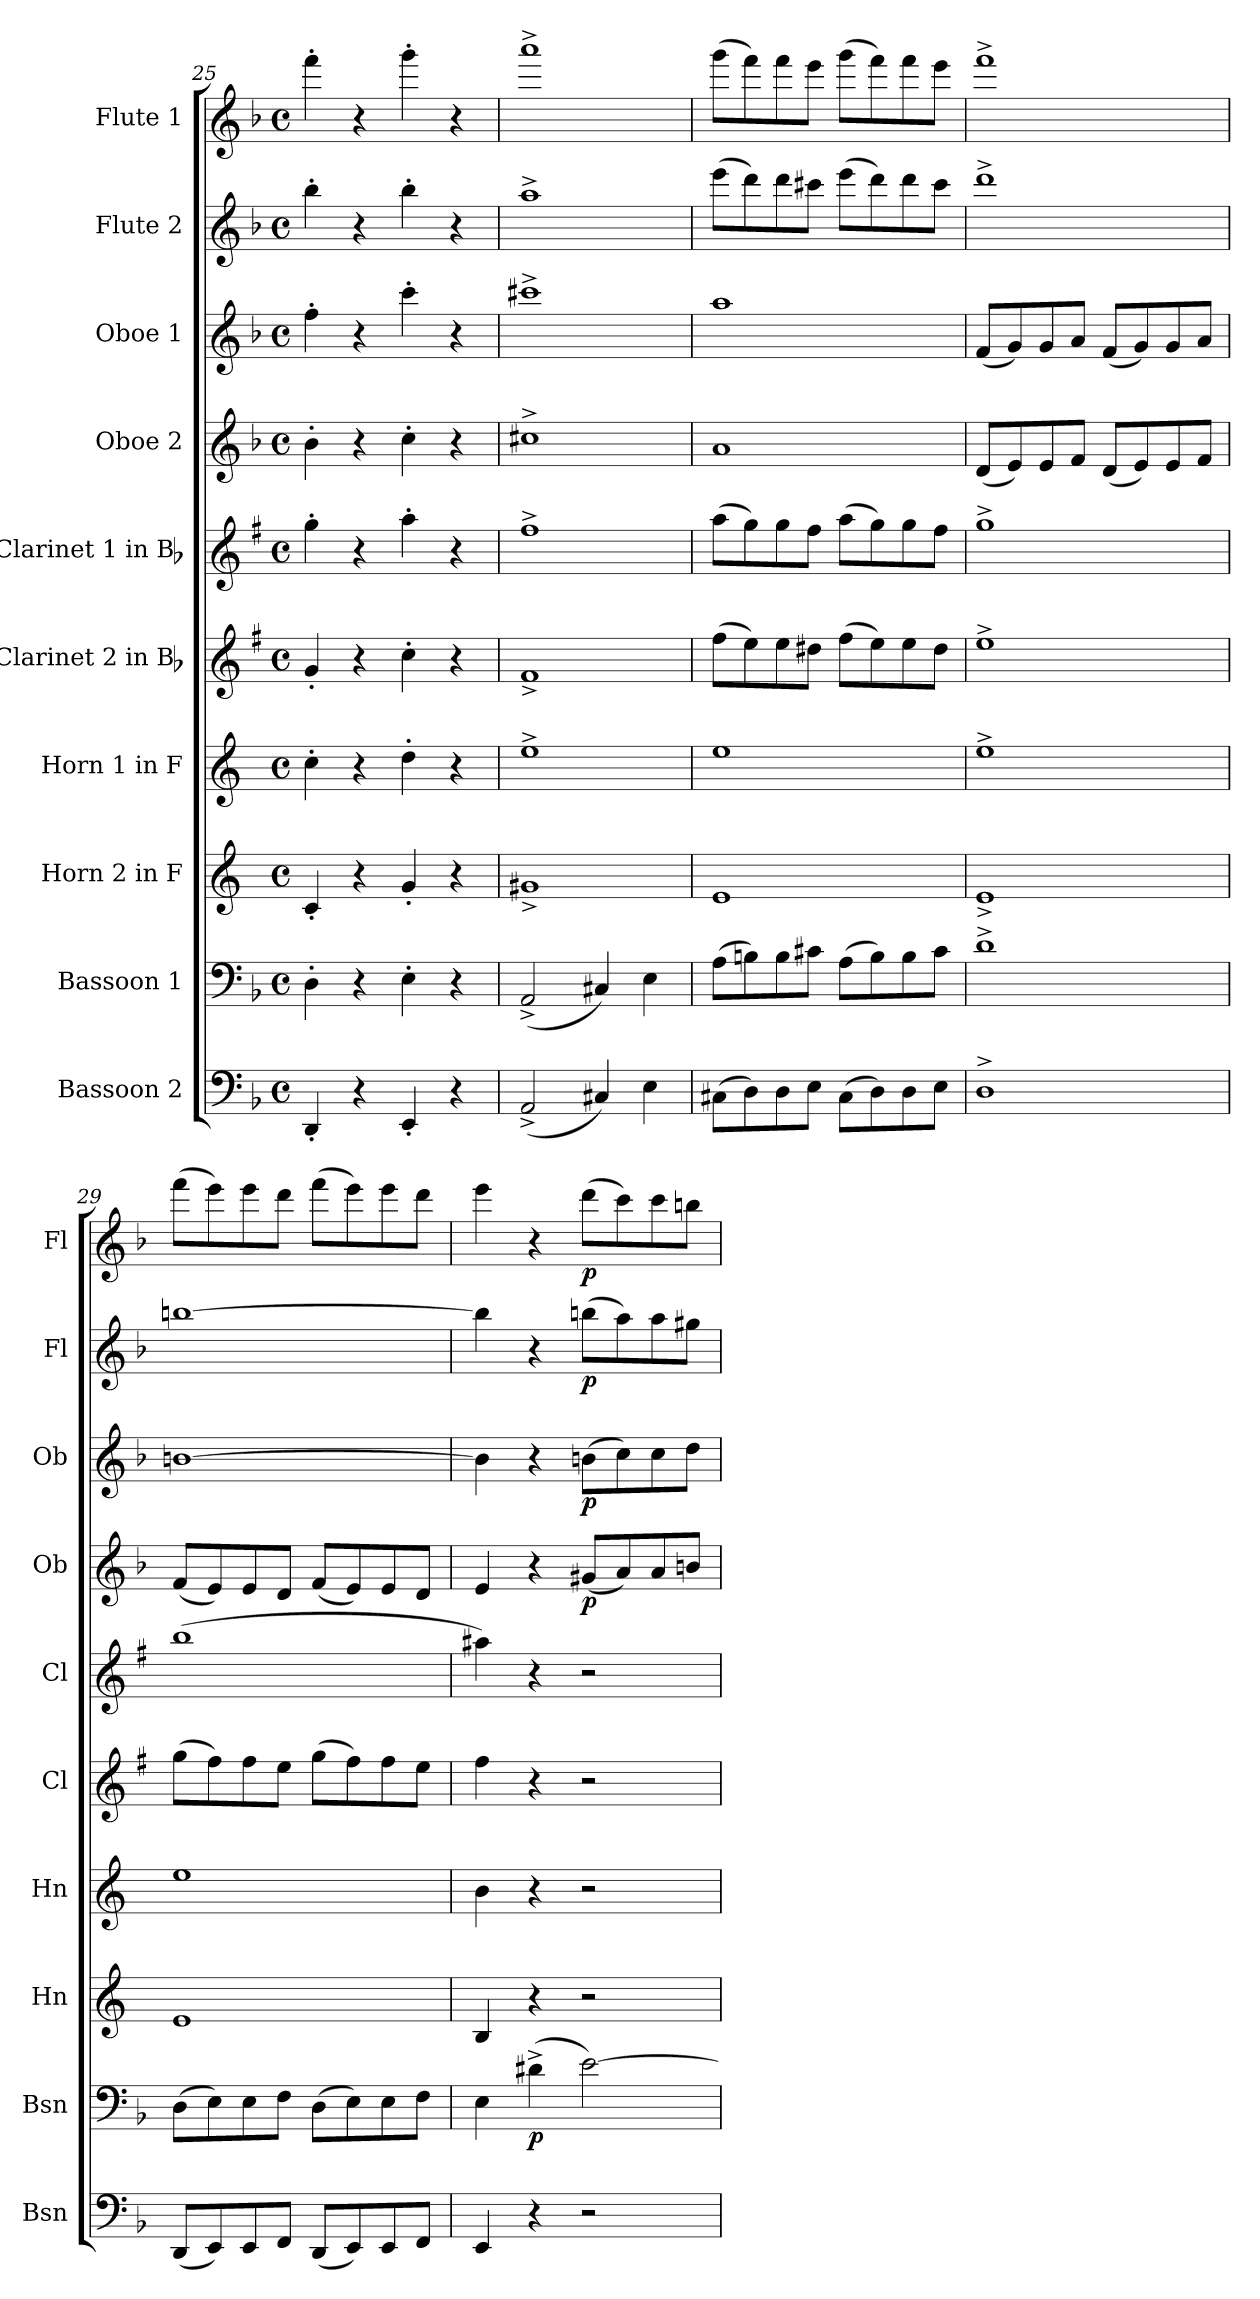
**kern	**kern	**dynam	**kern	**kern	**kern	**kern	**kern	**dynam	**kern	**dynam	**kern	**dynam	**kern	**dynam
*part10	*part9	*part9	*part8	*part7	*part6	*part5	*part4	*part4	*part3	*part3	*part2	*part2	*part1	*part1
*staff10	*staff9	*staff9	*staff8	*staff7	*staff6	*staff5	*staff4	*staff4	*staff3	*staff3	*staff2	*staff2	*staff1	*staff1
*I"Bassoon 2	*I"Bassoon 1	*	*I"Horn 2 in F	*I"Horn 1 in F	*I"Clarinet 2 in Bb	*I"Clarinet 1 in Bb	*I"Oboe 2	*	*I"Oboe 1	*	*I"Flute 2	*	*I"Flute 1	*
*I'Bsn	*I'Bsn	*	*I'Hn	*I'Hn	*I'Cl	*I'Cl	*I'Ob	*	*I'Ob	*	*I'Fl	*	*I'Fl	*
*clefF4	*clefF4	*	*clefG2	*clefG2	*clefG2	*clefG2	*clefG2	*	*clefG2	*	*clefG2	*	*clefG2	*
*	*	*	*ITrd4c7	*ITrd4c7	*ITrd1c2	*ITrd1c2	*	*	*	*	*	*	*	*
*k[b-]	*k[b-]	*	*k[b-]	*k[b-]	*k[b-]	*k[b-]	*k[b-]	*	*k[b-]	*	*k[b-]	*	*k[b-]	*
*M4/4	*M4/4	*	*M4/4	*M4/4	*M4/4	*M4/4	*M4/4	*	*M4/4	*	*M4/4	*	*M4/4	*
*met(c)	*met(c)	*	*met(c)	*met(c)	*met(c)	*met(c)	*met(c)	*	*met(c)	*	*met(c)	*	*met(c)	*
=25	=25	=25	=25	=25	=25	=25	=25	=25	=25	=25	=25	=25	=25	=25
4DD'/	4D'\	.	4F'/	4f'\	4f'/	4ff'\	4b-'\	.	4ff'\	.	4bb-'\	.	4fff'\	.
4r	4r	.	4r	4r	4r	4r	4r	.	4r	.	4r	.	4r	.
4EE'/	4E'\	.	4c'/	4g'\	4b-'\	4gg'\	4cc'\	.	4ccc'\	.	4bb-'\	.	4ggg'\	.
4r	4r	.	4r	4r	4r	4r	4r	.	4r	.	4r	.	4r	.
=26	=26	=26	=26	=26	=26	=26	=26	=26	=26	=26	=26	=26	=26	=26
(2AA^/	(2AA^/	.	1c#X^	1a^	1e^	1ee^	1cc#X^	.	1ccc#X^	.	1aa^	.	1aaa^	.
4C#X/)	4C#X/)	.	.	.	.	.	.	.	.	.	.	.	.	.
4E\	4E\	.	.	.	.	.	.	.	.	.	.	.	.	.
=27	=27	=27	=27	=27	=27	=27	=27	=27	=27	=27	=27	=27	=27	=27
(8C#X\L	(8A\L	.	1A	1a	(8ee\L	(8gg\L	1a	.	1aa	.	(8eee\L	.	(8ggg\L	.
8D\)	8Bn\)	.	.	.	8dd\)	8ff\)	.	.	.	.	8ddd\)	.	8fff\)	.
8D\	8B\	.	.	.	8dd\	8ff\	.	.	.	.	8ddd\	.	8fff\	.
8E\J	8c#X\J	.	.	.	8cc#X\J	8ee\J	.	.	.	.	8ccc#X\J	.	8eee\J	.
(8C#\L	(8A\L	.	.	.	(8ee\L	(8gg\L	.	.	.	.	(8eee\L	.	(8ggg\L	.
8D\)	8B\)	.	.	.	8dd\)	8ff\)	.	.	.	.	8ddd\)	.	8fff\)	.
8D\	8B\	.	.	.	8dd\	8ff\	.	.	.	.	8ddd\	.	8fff\	.
8E\J	8c#\J	.	.	.	8cc#\J	8ee\J	.	.	.	.	8ccc#\J	.	8eee\J	.
=28	=28	=28	=28	=28	=28	=28	=28	=28	=28	=28	=28	=28	=28	=28
1D^	1d^	.	1A^	1a^	1dd^	1ff^	(8d/L	.	(8f/L	.	1ddd^	.	1fff^	.
.	.	.	.	.	.	.	8e/)	.	8g/)	.	.	.	.	.
.	.	.	.	.	.	.	8e/	.	8g/	.	.	.	.	.
.	.	.	.	.	.	.	8f/J	.	8a/J	.	.	.	.	.
.	.	.	.	.	.	.	(8d/L	.	(8f/L	.	.	.	.	.
.	.	.	.	.	.	.	8e/)	.	8g/)	.	.	.	.	.
.	.	.	.	.	.	.	8e/	.	8g/	.	.	.	.	.
.	.	.	.	.	.	.	8f/J	.	8a/J	.	.	.	.	.
!!LO:LB:g=z
=29	=29	=29	=29	=29	=29	=29	=29	=29	=29	=29	=29	=29	=29	=29
(8DD/L	(8D\L	.	1A	1a	(8ff\L	(1aa	(8f/L	.	[1bn	.	[1bbn	.	(8fff\L	.
8EE/)	8E\)	.	.	.	8ee\)	.	8e/)	.	.	.	.	.	8eee\)	.
8EE/	8E\	.	.	.	8ee\	.	8e/	.	.	.	.	.	8eee\	.
8FF/J	8F\J	.	.	.	8dd\J	.	8d/J	.	.	.	.	.	8ddd\J	.
(8DD/L	(8D\L	.	.	.	(8ff\L	.	(8f/L	.	.	.	.	.	(8fff\L	.
8EE/)	8E\)	.	.	.	8ee\)	.	8e/)	.	.	.	.	.	8eee\)	.
8EE/	8E\	.	.	.	8ee\	.	8e/	.	.	.	.	.	8eee\	.
8FF/J	8F\J	.	.	.	8dd\J	.	8d/J	.	.	.	.	.	8ddd\J	.
=30	=30	=30	=30	=30	=30	=30	=30	=30	=30	=30	=30	=30	=30	=30
4EE/	4E\	.	4E/	4e\	4ee\	4gg#X\)	4e/	.	4b\]	.	4bb\]	.	4eee\	.
!	!	!LO:DY:b	!	!	!	!	!	!	!	!	!	!	!	!
4r	(4d#X^\	p	4r	4r	4r	4r	4r	.	4r	.	4r	.	4r	.
!	!	!	!	!	!	!	!	!LO:DY:b	!	!LO:DY:b	!	!LO:DY:b	!	!LO:DY:b
2r	[2e\)	.	2r	2r	2r	2r	(8g#X/L	p	(8bn\L	p	(8bbn\L	p	(8ddd\L	p
.	.	.	.	.	.	.	8a/)	.	8cc\)	.	8aa\)	.	8ccc\)	.
.	.	.	.	.	.	.	8a/	.	8cc\	.	8aa\	.	8ccc\	.
.	.	.	.	.	.	.	8bn/J	.	8dd\J	.	8gg#X\J	.	8bbn\J	.
=	=	=	=	=	=	=	=	=	=	=	=	=	=	=
*-	*-	*-	*-	*-	*-	*-	*-	*-	*-	*-	*-	*-	*-	*-
